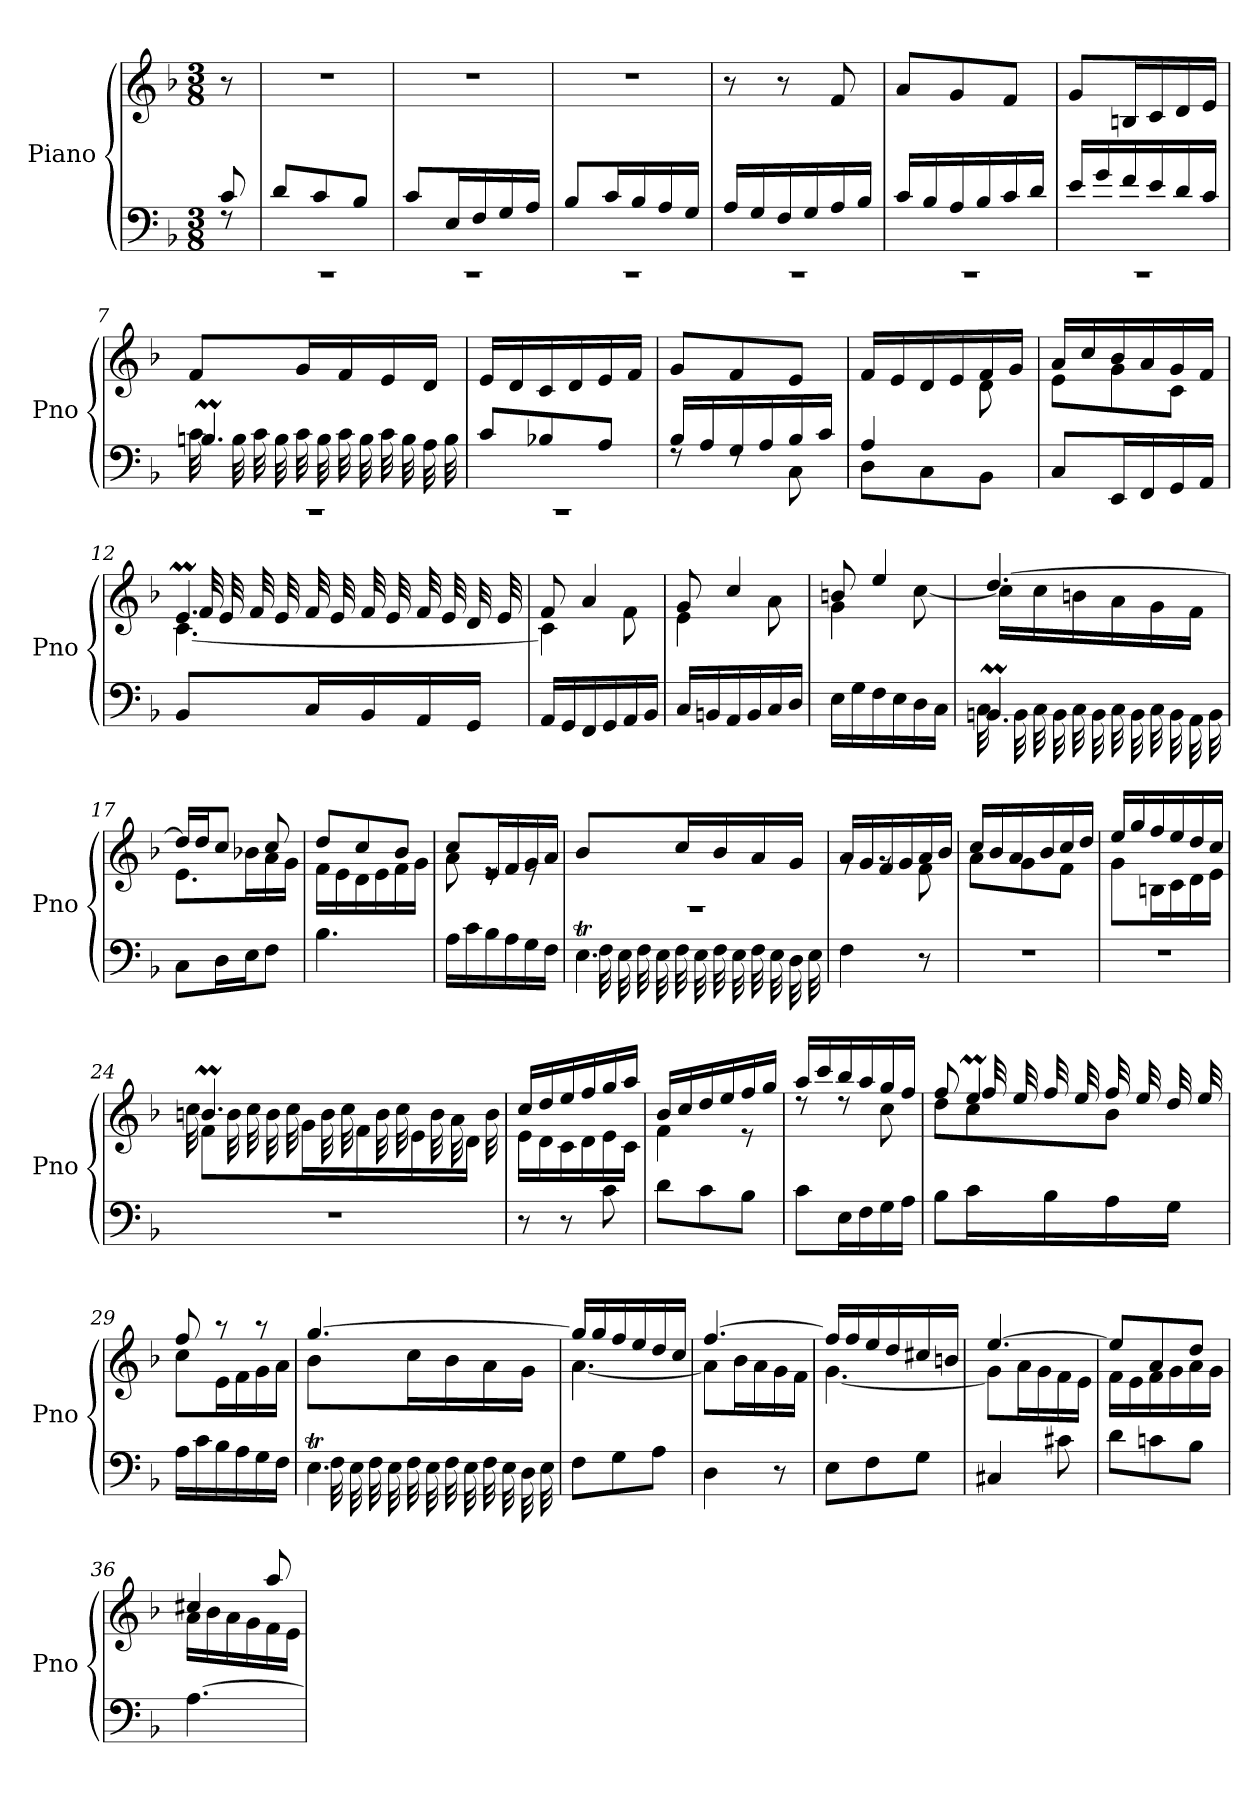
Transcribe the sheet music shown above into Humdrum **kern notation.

**kern	**kern
*part1	*part1
*staff2	*staff1
*I"Piano	*
*I'Pno	*
*clefF4	*clefG2
*k[b-]	*k[b-]
*M3/8	*M3/8
=	=
*^	*
8c/	8rF	8r
=1	=1	=1
4.rCC	8d/L	4.r
.	8c/	.
.	8B-/J	.
=2	=2	=2
4.rCC	8c/L	4.r
.	16E/L	.
.	16F/	.
.	16G/	.
.	16A/JJ	.
=3	=3	=3
4.rCC	8B-/L	4.r
.	16c/L	.
.	16B-/	.
.	16A/	.
.	16G/JJ	.
=4	=4	=4
4.rCC	16A/LL	8r
.	16G/	.
.	16F/	8r
.	16G/	.
.	16A/	8f/
.	16B-/JJ	.
=5	=5	=5
4.rCC	16c/LL	8a/L
.	16B-/	.
.	16A/	8g/
.	16B-/	.
.	16c/	8f/J
.	16d/JJ	.
=6	=6	=6
4.rCC	16e/LL	8g/L
.	16g/	.
.	16f/	16Bn/L
.	16e/	16c/
.	16d/	16d/
.	16c/JJ	16e/JJ
!!LO:LB:g=z
=7	=7	=7
*	*^	*
4.rCC	32c	4.Bnm/	8f/L
.	32B	.	.
.	32c	.	.
.	32B	.	.
.	32c	.	16g/L
.	32B	.	.
.	32c	.	16f/
.	32B	.	.
.	32c	.	16e/
.	32B	.	.
.	32A	.	16d/JJ
.	32B	.	.
*	*v	*v	*
!!LO:LB:g=z
=8	=8	=8
4.rCC	8c/L	16e/LL
.	.	16d/
.	8B-X/	16c/
.	.	16d/
.	8A/J	16e/
.	.	16f/JJ
=9	=9	=9
16B-/LL	8rF	8g/L
16A/	.	.
16G/	8rF	8f/
16A/	.	.
16B-/	8C\	8e/J
16c/JJ	.	.
=10	=10	=10
*	*	*^
8D\L	4A/	16f/LL	4ryy
.	.	16e/	.
8C\	.	16d/	.
.	.	16e/	.
8BB-\J	8ryy	16f/	8d\
.	.	16g/JJ	.
*v	*v	*	*
=11	=11	=11
8C/L	16a/LL	8e\L
.	16cc/	.
16EE/L	16b-/	8g\
16FF/	16a/	.
16GG/	16g/	8c\J
16AA/JJ	16f/JJ	.
=12	=12	=12
*	*	*^
8BB-/L	4.em/	[4.c\	32f
.	.	.	32e
.	.	.	32f
.	.	.	32e
16C/L	.	.	32f
.	.	.	32e
16BB-/	.	.	32f
.	.	.	32e
16AA/	.	.	32f
.	.	.	32e
16GG/JJ	.	.	32d
.	.	.	32e
*	*	*v	*v
=13	=13	=13
16AA/LL	8f/	4c\]
16GG/	.	.
16FF/	4a/	.
16GG/	.	.
16AA/	.	8f\
16BB-/JJ	.	.
!!LO:LB:g=z	!!
=14	=14	=14
16C/LL	8g/	4e\
16BBn/	.	.
16AA/	4cc/	.
16BB/	.	.
16C/	.	8a\
16D/JJ	.	.
=15	=15	=15
16E\LL	8bn/	4g\
16G\	.	.
16F\	4ee/	.
16E\	.	.
16D\	.	[8cc\
16C\JJ	.	.
!!LO:LB:g=z	!!
=16	=16	=16
*^	*	*
4.BBnm/	32C	[4.dd/	16cc\LL]
.	32BB	.	.
.	32C	.	16cc\
.	32BB	.	.
.	32C	.	16bn\
.	32BB	.	.
.	32C	.	16a\
.	32BB	.	.
.	32C	.	16g\
.	32BB	.	.
.	32AA	.	16f\JJ
.	32BB	.	.
*v	*v	*	*
=17	=17	=17
8C\L	16dd/LL]	8.e\L
.	16dd/J	.
16D\L	8cc/J	.
16E\J	.	16b-X\L
8F\J	8cc/	16a\
.	.	16g\JJ
=18	=18	=18
4.B-\	8dd/L	16f\LL
.	.	16e\
.	8cc/	16d\
.	.	16e\
.	8b-/J	16f\
.	.	16g\JJ
=19	=19	=19
16A\LL	8cc/L	8a\
16c\	.	.
16B-\	16e/L	8re
16A\	16f/	.
16G\	16g/	8re
16F\JJ	16a/JJ	.
=20	=20	=20
*^	*	*
4.Et\	32F	4.rF	8b-/L
.	32E	.	.
.	32F	.	.
.	32E	.	.
.	32F	.	16cc/L
.	32E	.	.
.	32F	.	16b-/
.	32E	.	.
.	32F	.	16a/
.	32E	.	.
.	32D	.	16g/JJ
.	32E	.	.
*v	*v	*	*
=21	=21	=21
4F\	16a/LL	8rg
.	16g/	.
.	16f/	8rg
.	16g/	.
8r	16a/	8f\
.	16b-/JJ	.
!!LO:PB:g=z	!!
=22	=22	=22
4.r	16cc/LL	8a\L
.	16b-/	.
.	16a/	8g\
.	16b-/	.
.	16cc/	8f\J
.	16dd/JJ	.
!!LO:LB:g=z	!!
=23	=23	=23
4.r	16ee/LL	8g\L
.	16gg/	.
.	16ff/	16Bn\L
.	16ee/	16c\
.	16dd/	16d\
.	16cc/JJ	16e\JJ
=24	=24	=24
*	*	*^
4.r	8f\L	32cc	4.bnm/
.	.	32b	.
.	.	32cc	.
.	.	32b	.
.	16g\L	32cc	.
.	.	32b	.
.	16f\	32cc	.
.	.	32b	.
.	16e\	32cc	.
.	.	32b	.
.	16d\JJ	32a	.
.	.	32b	.
*	*	*v	*v
=25	=25	=25
8r	16cc/LL	16e\LL
.	16dd/	16d\
8r	16ee/	16c\
.	16ff/	16d\
8c\	16gg/	16e\
.	16aa/JJ	16c\JJ
=26	=26	=26
8d\L	16b-/LL	4f\
.	16cc/	.
8c\	16dd/	.
.	16ee/	.
8B-\J	16ff/	8r
.	16gg/JJ	.
=27	=27	=27
8c\L	16aa/LL	8rdd
.	16ccc/	.
16E\L	16bb-/	8rdd
16F\	16aa/	.
16G\	16gg/	8cc\
16A\JJ	16ff/JJ	.
=28	=28	=28
*	*	*^
8B-\L	8ff/	8dd\L	8ryy
16c\L	4eem/	8cc\	32ff
.	.	.	32ee
16B-\	.	.	32ff
.	.	.	32ee
16A\	.	8b-\J	32ff
.	.	.	32ee
16G\JJ	.	.	32dd
.	.	.	32ee
*	*	*v	*v
!!LO:LB:g=z
=29	=29	=29
16A\LL	8ff/	8cc\L
16c\	.	.
16B-\	8r	16e\L
16A\	.	16f\
16G\	8r	16g\
16F\JJ	.	16a\JJ
=30	=30	=30
*^	*	*
4.Et\	32F	[4.gg/	8b-\L
.	32E	.	.
.	32F	.	.
.	32E	.	.
.	32F	.	16cc\L
.	32E	.	.
.	32F	.	16b-\
.	32E	.	.
.	32F	.	16a\
.	32E	.	.
.	32D	.	16g\JJ
.	32E	.	.
*v	*v	*	*
!!LO:LB:g=z	!!
=31	=31	=31
8F\L	16gg/LL]	[4.a\
.	16gg/	.
8G\	16ff/	.
.	16ee/	.
8A\J	16dd/	.
.	16cc/JJ	.
=32	=32	=32
4D\	[4.ff/	8a\L]
.	.	16b-\L
.	.	16a\
8r	.	16g\
.	.	16f\JJ
=33	=33	=33
8E\L	16ff/LL]	[4.g\
.	16ff/	.
8F\	16ee/	.
.	16dd/	.
8G\J	16cc#X/	.
.	16bn/JJ	.
=34	=34	=34
4C#X/	[4.ee/	8g\L]
.	.	16a\L
.	.	16g\
8c#X\	.	16f\
.	.	16e\JJ
=35	=35	=35
8d\L	8ee/L]	16f\LL
.	.	16e\
8cn\	8a/	16f\
.	.	16g\
8B-\J	8dd/J	16a\
.	.	16g\JJ
=36	=36	=36
[4.A\	4cc#X/	16a\LL
.	.	16b-\
.	.	16a\
.	.	16g\
.	8aa/	16f\
.	.	16e\JJ
*	*v	*v
=	=
*-	*-
